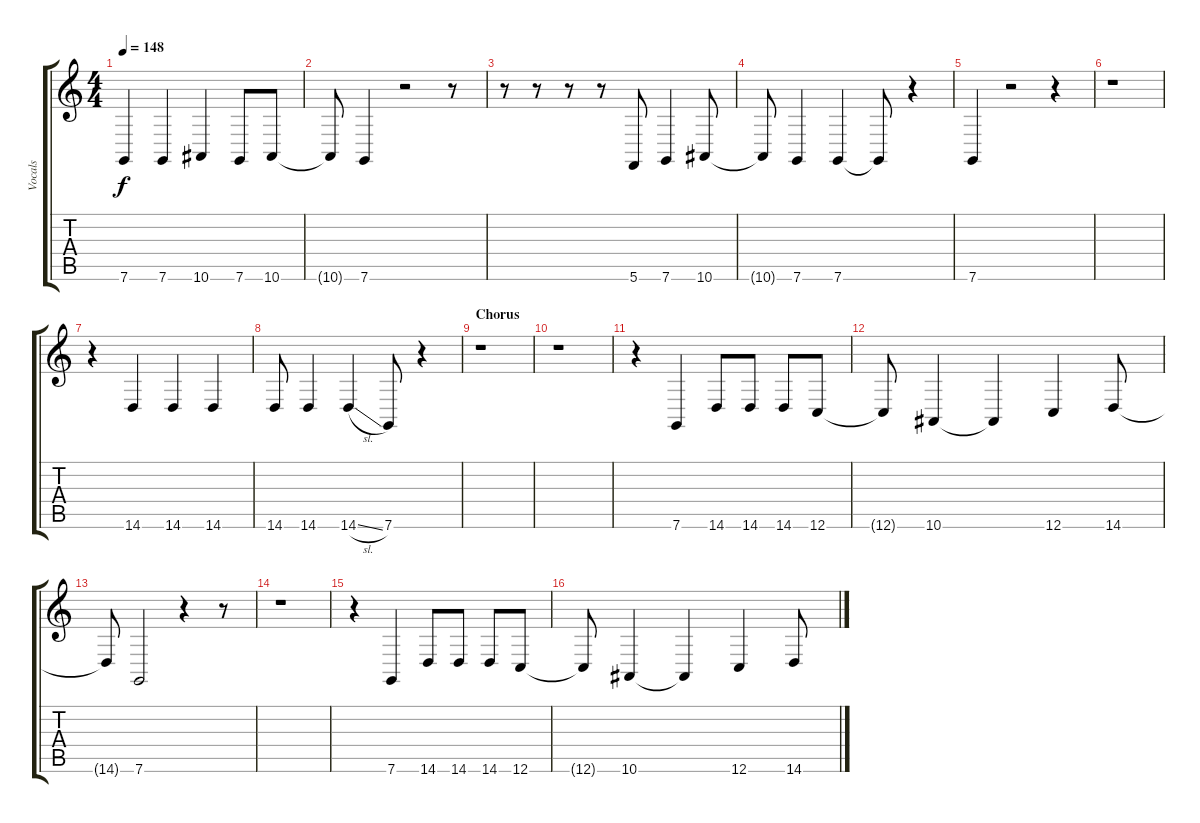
\track ("Vocals" "Vocals") {instrument lead2sawtooth}
\staff {score tabs}
\tuning (D4 A3 F3 C3 G2 C2) {hide}
\ts (4 4)
\tempo 148
\clef g2
\ks c
7.6.4{dy f} 7.6.4 10.6.4 7.6.8 10.6.8 |
10.6{t}.8 7.6.4 r.2 r.8 |
r.8 r.8 r.8 r.8 5.6.8 7.6.4 10.6.8 |
10.6{t}.8 7.6.4 7.6.4 7.6{t}.8 r.4 |
7.6.4 r.2 r.4 |
r.1 |
r.4 14.6.4 14.6.4 14.6.4 |
14.6.8 14.6.4 14.6{sl}.4 7.6.8 r.4 |
\section ("" "Chorus")
r.1{volume 15} |
r.1 |
r.4 7.6.4 14.6.8 14.6.8 14.6.8 12.6.8 |
12.6{t}.8 10.6.4 10.6{t}.4 12.6.4 14.6.8 |
14.6{t}.8 7.6.2 r.4 r.8 |
r.1 |
r.4 7.6.4 14.6.8 14.6.8 14.6.8 12.6.8 |
12.6{t}.8 10.6.4 10.6{t}.4 12.6.4 14.6.8
